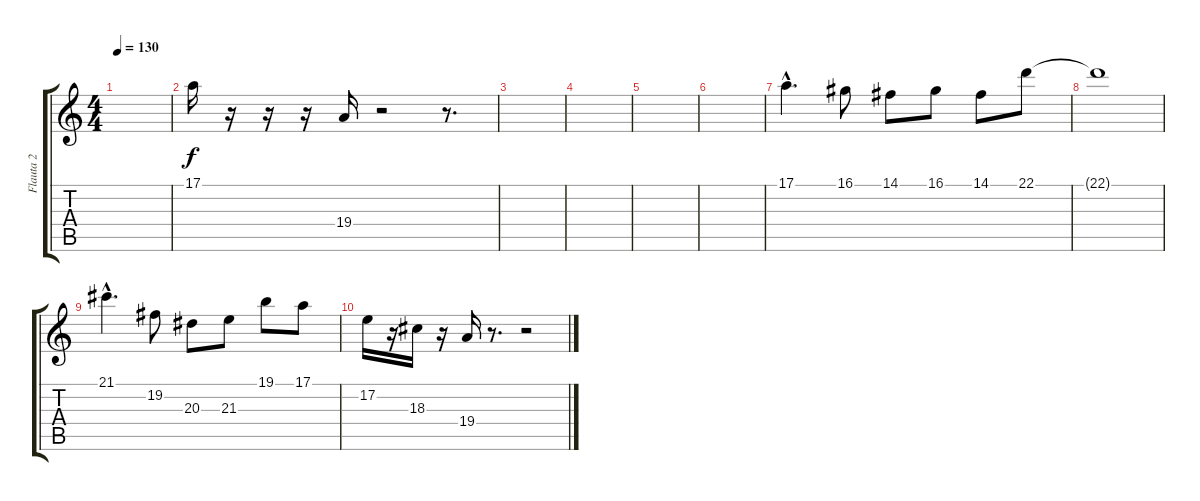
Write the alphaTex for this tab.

\track ("Flauta 2" "Flauta 2") {instrument flute}
\staff {score tabs}
\tuning (E4 B3 G3 D3 A2 E2) {hide}
\ts (4 4)
\tempo 130
\clef g2
\ks c
|
17.1.16 r.16 r.16 r.16 19.4.16 r.2 r.8{d} |
|
|
|
|
17.1{hac}.4{d} 16.1.8 14.1.8 16.1.8 14.1.8 22.1.8 |
22.1{t}.1 |
21.1{hac}.4{d} 19.2.8 20.3.8 21.3.8 19.1.8 17.1.8 |
17.2.16 r.16 18.3.16 r.16 19.4.16 r.8{d} r.2
